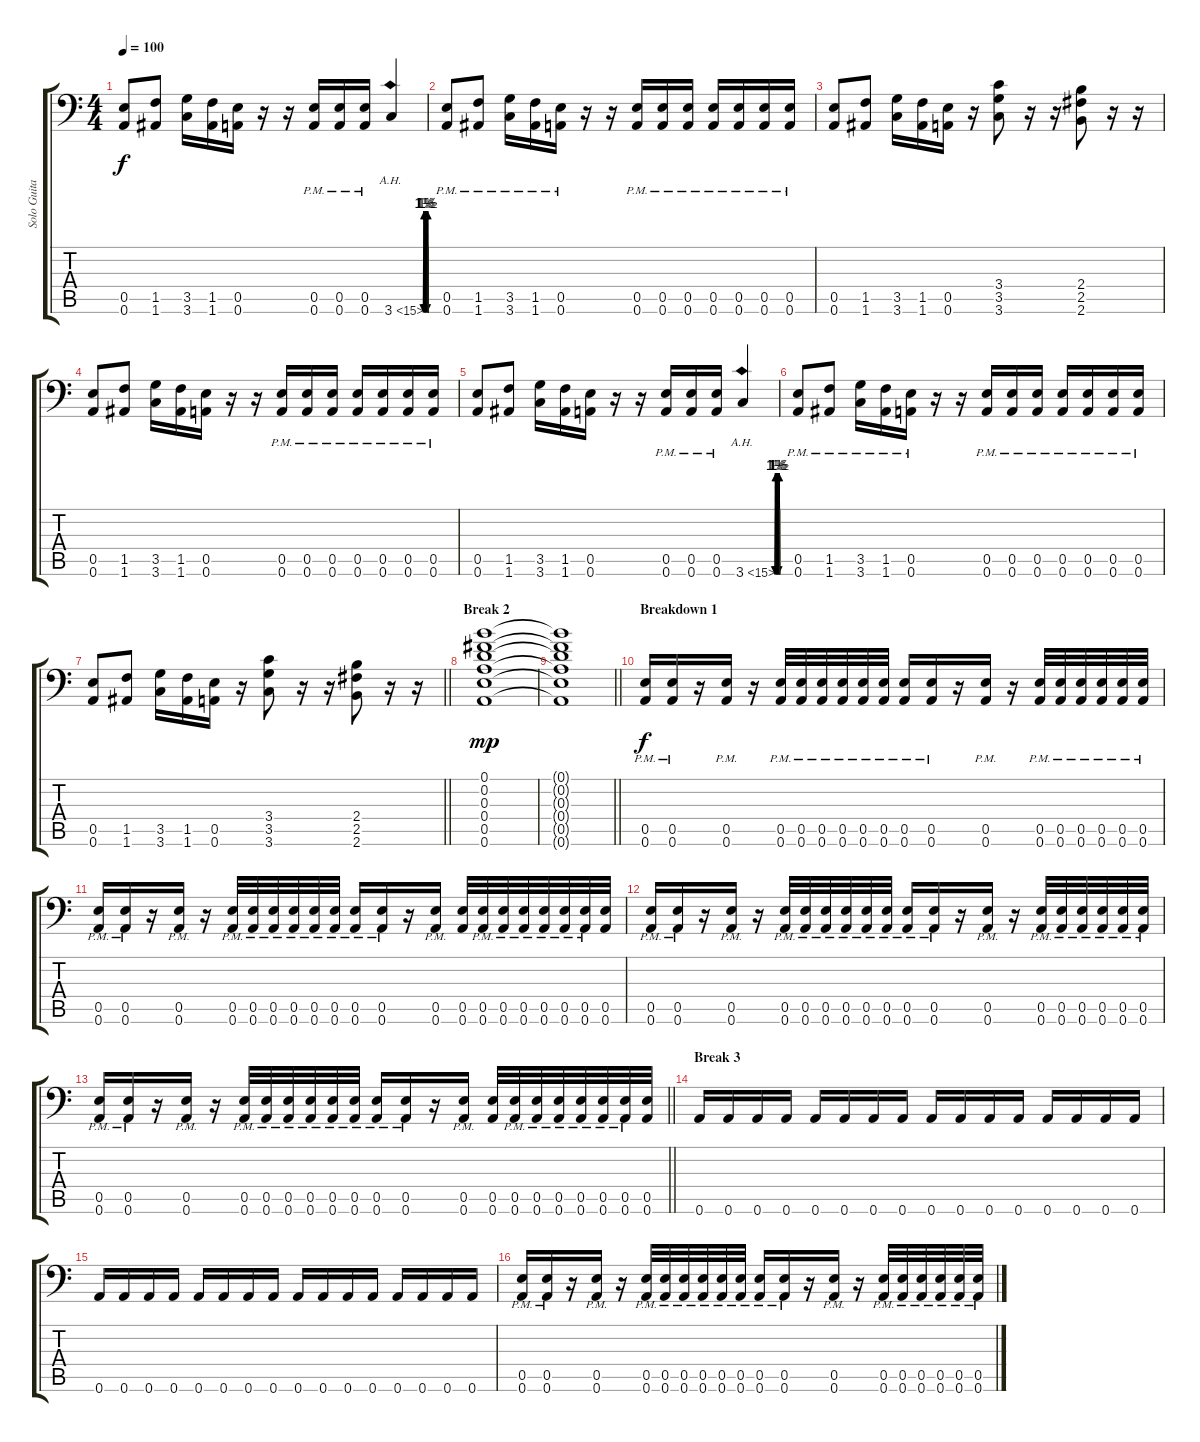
\track ("Solo Guitar" "Solo Guita") {instrument distortionguitar}
\staff {score tabs}
\tuning (B3 Gb3 D3 A2 E2 A1) {hide}
\ts (4 4)
\tempo 100
\clef f4
\ks c
(0.5 0.6).8{dy f} (1.5 1.6).8 (3.5 3.6).16 (1.5 1.6).16 (0.5 0.6).16 r.16 r.16 (0.5{pm} 0.6{pm}).16 (0.5{pm} 0.6{pm}).16 (0.5{pm} 0.6{pm}).16 3.6{be (custom 0 0 8 6 15 0 23 6 31 0 39 6 45 0 52 6 60 0) ah 12}.4 |
(0.5{pm} 0.6{pm}).8 (1.5{pm} 1.6{pm}).8 (3.5{pm} 3.6{pm}).16 (1.5{pm} 1.6{pm}).16 (0.5{pm} 0.6{pm}).16 r.16 r.16 (0.5{pm} 0.6{pm}).16 (0.5{pm} 0.6{pm}).16 (0.5{pm} 0.6{pm}).16 (0.5{pm} 0.6{pm}).16 (0.5{pm} 0.6{pm}).16 (0.5{pm} 0.6{pm}).16 (0.5{pm} 0.6{pm}).16 |
(0.5 0.6).8 (1.5 1.6).8 (3.5 3.6).16 (1.5 1.6).16 (0.5 0.6).16 r.16 (3.4 3.5 3.6).8 r.16 r.16 (2.4 2.5 2.6).8 r.16 r.16 |
(0.5 0.6).8 (1.5 1.6).8 (3.5 3.6).16 (1.5 1.6).16 (0.5 0.6).16 r.16 r.16 (0.5{pm} 0.6{pm}).16 (0.5{pm} 0.6{pm}).16 (0.5{pm} 0.6{pm}).16 (0.5{pm} 0.6{pm}).16 (0.5{pm} 0.6{pm}).16 (0.5{pm} 0.6{pm}).16 (0.5{pm} 0.6{pm}).16 |
(0.5 0.6).8 (1.5 1.6).8 (3.5 3.6).16 (1.5 1.6).16 (0.5 0.6).16 r.16 r.16 (0.5{pm} 0.6{pm}).16 (0.5{pm} 0.6{pm}).16 (0.5{pm} 0.6{pm}).16 3.6{be (custom 0 0 8 6 15 0 23 6 31 0 39 6 45 0 52 6 60 0) ah 12}.4 |
(0.5{pm} 0.6{pm}).8 (1.5{pm} 1.6{pm}).8 (3.5{pm} 3.6{pm}).16 (1.5{pm} 1.6{pm}).16 (0.5{pm} 0.6{pm}).16 r.16 r.16 (0.5{pm} 0.6{pm}).16 (0.5{pm} 0.6{pm}).16 (0.5{pm} 0.6{pm}).16 (0.5{pm} 0.6{pm}).16 (0.5{pm} 0.6{pm}).16 (0.5{pm} 0.6{pm}).16 (0.5{pm} 0.6{pm}).16 |
\barLineRight lightlight
(0.5 0.6).8 (1.5 1.6).8 (3.5 3.6).16 (1.5 1.6).16 (0.5 0.6).16 r.16 (3.4 3.5 3.6).8 r.16 r.16 (2.4 2.5 2.6).8 r.16 r.16 |
\section ("" "Break 2")
(0.1 0.2 0.3 0.4 0.5 0.6).1{dy mp} |
\barLineRight lightlight
(0.1{t} 0.2{t} 0.3{t} 0.4{t} 0.5{t} 0.6{t}).1 |
\section ("" "Breakdown 1")
(0.5{pm} 0.6{pm}).16{dy f} (0.5{pm} 0.6{pm}).16 r.16 (0.5{pm} 0.6{pm}).16 r.16 (0.5{pm} 0.6{pm}).32 (0.5{pm} 0.6{pm}).32 (0.5{pm} 0.6{pm}).32 (0.5{pm} 0.6{pm}).32 (0.5{pm} 0.6{pm}).32 (0.5{pm} 0.6{pm}).32 (0.5{pm} 0.6{pm}).16 (0.5{pm} 0.6{pm}).16 r.16 (0.5{pm} 0.6{pm}).16 r.16 (0.5{pm} 0.6{pm}).32 (0.5{pm} 0.6{pm}).32 (0.5{pm} 0.6{pm}).32 (0.5{pm} 0.6{pm}).32 (0.5{pm} 0.6{pm}).32 (0.5{pm} 0.6{pm}).32 |
(0.5{pm} 0.6{pm}).16 (0.5{pm} 0.6{pm}).16 r.16 (0.5{pm} 0.6{pm}).16 r.16 (0.5{pm} 0.6{pm}).32 (0.5{pm} 0.6{pm}).32 (0.5{pm} 0.6{pm}).32 (0.5{pm} 0.6{pm}).32 (0.5{pm} 0.6{pm}).32 (0.5{pm} 0.6{pm}).32 (0.5{pm} 0.6{pm}).16 (0.5{pm} 0.6{pm}).16 r.16 (0.5{pm} 0.6{pm}).16 (0.5 0.6).32 (0.5{pm} 0.6{pm}).32 (0.5{pm} 0.6{pm}).32 (0.5{pm} 0.6{pm}).32 (0.5{pm} 0.6{pm}).32 (0.5{pm} 0.6{pm}).32 (0.5{pm} 0.6{pm}).32 (0.5 0.6).32 |
(0.5{pm} 0.6{pm}).16 (0.5{pm} 0.6{pm}).16 r.16 (0.5{pm} 0.6{pm}).16 r.16 (0.5{pm} 0.6{pm}).32 (0.5{pm} 0.6{pm}).32 (0.5{pm} 0.6{pm}).32 (0.5{pm} 0.6{pm}).32 (0.5{pm} 0.6{pm}).32 (0.5{pm} 0.6{pm}).32 (0.5{pm} 0.6{pm}).16 (0.5{pm} 0.6{pm}).16 r.16 (0.5{pm} 0.6{pm}).16 r.16 (0.5{pm} 0.6{pm}).32 (0.5{pm} 0.6{pm}).32 (0.5{pm} 0.6{pm}).32 (0.5{pm} 0.6{pm}).32 (0.5{pm} 0.6{pm}).32 (0.5{pm} 0.6{pm}).32 |
\barLineRight lightlight
(0.5{pm} 0.6{pm}).16 (0.5{pm} 0.6{pm}).16 r.16 (0.5{pm} 0.6{pm}).16 r.16 (0.5{pm} 0.6{pm}).32 (0.5{pm} 0.6{pm}).32 (0.5{pm} 0.6{pm}).32 (0.5{pm} 0.6{pm}).32 (0.5{pm} 0.6{pm}).32 (0.5{pm} 0.6{pm}).32 (0.5{pm} 0.6{pm}).16 (0.5{pm} 0.6{pm}).16 r.16 (0.5{pm} 0.6{pm}).16 (0.5 0.6).32 (0.5{pm} 0.6{pm}).32 (0.5{pm} 0.6{pm}).32 (0.5{pm} 0.6{pm}).32 (0.5{pm} 0.6{pm}).32 (0.5{pm} 0.6{pm}).32 (0.5{pm} 0.6{pm}).32 (0.5 0.6).32 |
\section ("" "Break 3")
0.6.16 0.6.16 0.6.16 0.6.16 0.6.16 0.6.16 0.6.16 0.6.16 0.6.16 0.6.16 0.6.16 0.6.16 0.6.16 0.6.16 0.6.16 0.6.16 |
0.6.16 0.6.16 0.6.16 0.6.16 0.6.16 0.6.16 0.6.16 0.6.16 0.6.16 0.6.16 0.6.16 0.6.16 0.6.16 0.6.16 0.6.16 0.6.16 |
(0.5{pm} 0.6{pm}).16 (0.5{pm} 0.6{pm}).16 r.16 (0.5{pm} 0.6{pm}).16 r.16 (0.5{pm} 0.6{pm}).32 (0.5{pm} 0.6{pm}).32 (0.5{pm} 0.6{pm}).32 (0.5{pm} 0.6{pm}).32 (0.5{pm} 0.6{pm}).32 (0.5{pm} 0.6{pm}).32 (0.5{pm} 0.6{pm}).16 (0.5{pm} 0.6{pm}).16 r.16 (0.5{pm} 0.6{pm}).16 r.16 (0.5{pm} 0.6{pm}).32 (0.5{pm} 0.6{pm}).32 (0.5{pm} 0.6{pm}).32 (0.5{pm} 0.6{pm}).32 (0.5{pm} 0.6{pm}).32 (0.5{pm} 0.6{pm}).32
